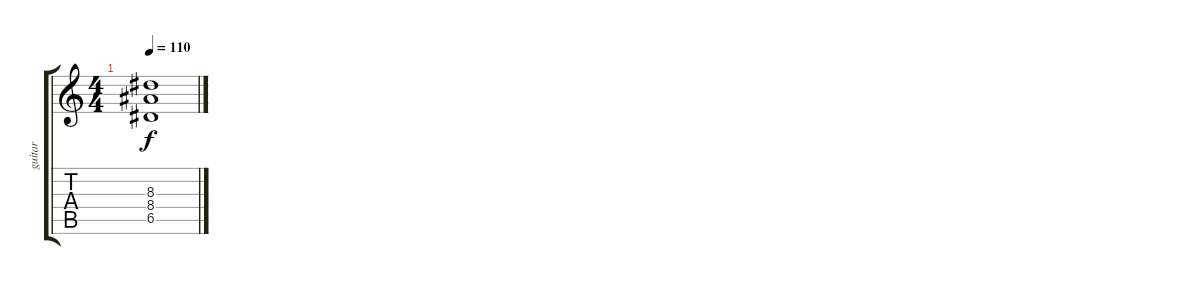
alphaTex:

\track ("guitar" "guitar") {instrument electricguitarclean}
\staff {score tabs}
\tuning (E4 B3 G3 D3 A2 E2) {hide}
\ts (4 4)
\tempo 110
\clef g2
\ks c
(8.3 8.4 6.5).1{dy f}
